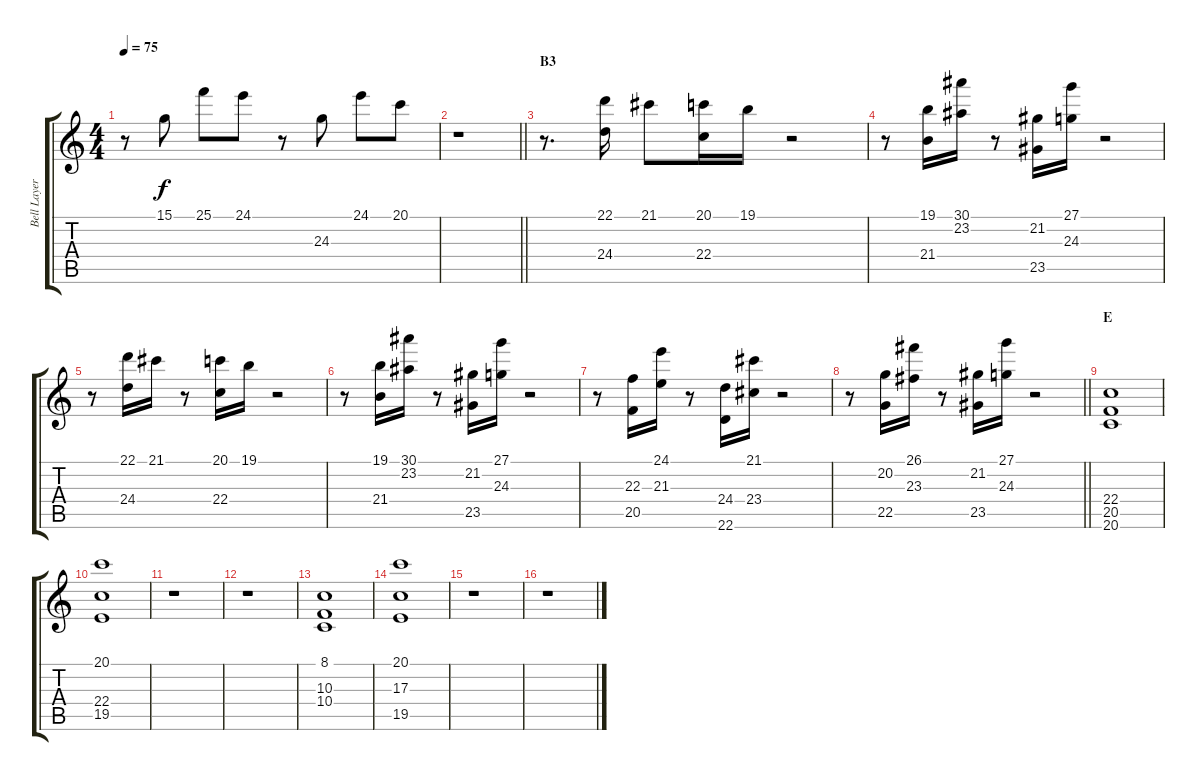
\track ("Bell Layer" "Bell Layer") {instrument musicbox}
\staff {score tabs}
\tuning (E4 B3 G3 D3 A2 E2) {hide}
\ts (4 4)
\tempo 75
\clef g2
\ks c
r.8{dy f} 15.1.8 25.1.8 24.1.8 r.8 24.3.8 24.1.8 20.1.8 |
\barLineRight lightlight
r.1 |
\section ("" "B3")
r.8{d} (22.1 24.4).16 21.1.8 (20.1 22.4).16 19.1.16 r.2 |
r.8 (19.1 21.4).16 (30.1 23.2).16 r.8 (21.2 23.5).16 (27.1 24.3).16 r.2 |
r.8 (22.1 24.4).16 21.1.16 r.8 (20.1 22.4).16 19.1.16 r.2 |
r.8 (19.1 21.4).16 (30.1 23.2).16 r.8 (21.2 23.5).16 (27.1 24.3).16 r.2 |
r.8 (22.3 20.5).16 (24.1 21.3).16 r.8 (24.4 22.6).16 (21.1 23.4).16 r.2 |
\barLineRight lightlight
r.8 (20.2 22.5).16 (26.1 23.3).16 r.8 (21.2 23.5).16 (27.1 24.3).16 r.2 |
\section ("" "E")
(22.4 20.5 20.6).1{instrument tubularbells} |
(20.1 22.4 19.5).1 |
r.1 |
r.1 |
(8.1 10.3 10.4).1 |
(20.1 17.3 19.5).1 |
r.1 |
r.1
